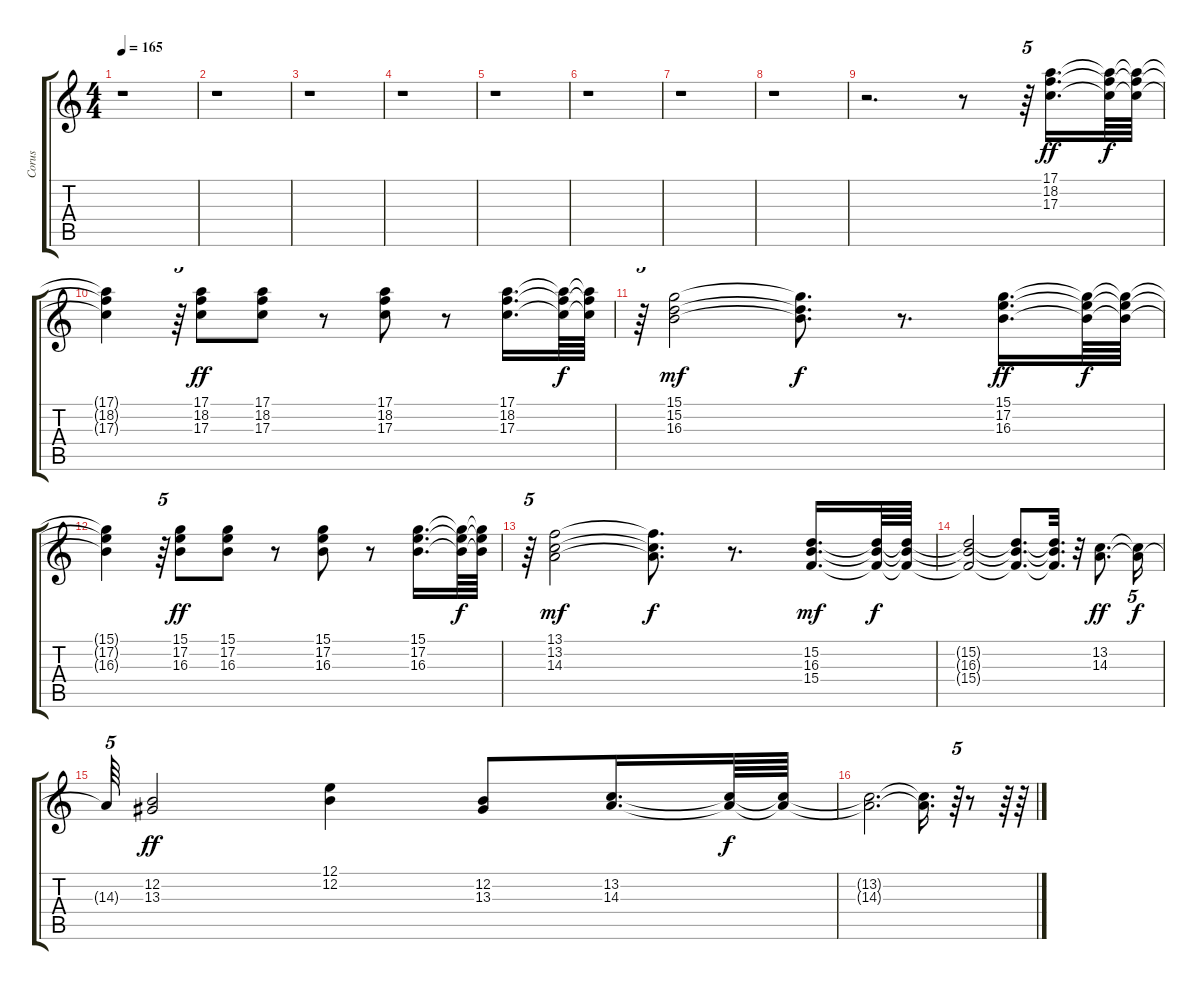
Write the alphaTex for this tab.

\track ("Corus" "Corus") {instrument lead2sawtooth}
\staff {score tabs}
\tuning (E4 B3 G3 D3 A2 E2) {hide}
\ts (4 4)
\tempo 165
\clef g2
\ks c
r.1{dy f} |
r.1 |
r.1 |
r.1 |
r.1 |
r.1 |
r.1 |
r.1 |
r.2{d} r.8 r.64{tu (5 4)} (17.1 18.2 17.3).16{d dy ff} (17.1{t} 18.2{t} 17.3{t}).64{dy f} (17.1{t} 18.2{t} 17.3{t}).64 |
(17.1{t} 18.2{t} 17.3{t}).4 r.64{tu (5 4)} (17.1 18.2 17.3).8{dy ff} (17.1 18.2 17.3).8 r.8 (17.1 18.2 17.3).8 r.8 (17.1 18.2 17.3).16{d} (17.1{t} 18.2{t} 17.3{t}).64{dy f} (17.1{t} 18.2{t} 17.3{t}).64 |
r.64{tu (5 4)} (15.1 15.2 16.3).2{dy mf} (15.1{t} 15.2{t} 16.3{t}).8{d dy f} r.8{d} (15.1 17.2 16.3).16{d dy ff} (15.1{t} 17.2{t} 16.3{t}).64{dy f} (15.1{t} 17.2{t} 16.3{t}).64 |
(15.1{t} 17.2{t} 16.3{t}).4 r.64{tu (5 4)} (15.1 17.2 16.3).8{dy ff} (15.1 17.2 16.3).8 r.8 (15.1 17.2 16.3).8 r.8 (15.1 17.2 16.3).16{d} (15.1{t} 17.2{t} 16.3{t}).64{dy f} (15.1{t} 17.2{t} 16.3{t}).64 |
r.64{tu (5 4)} (13.1 13.2 14.3).2{dy mf} (13.1{t} 13.2{t} 14.3{t}).8{d dy f} r.8{d} (15.2 16.3 15.4).16{d dy mf} (15.2{t} 16.3{t} 15.4{t}).64{dy f} (15.2{t} 16.3{t} 15.4{t}).64 |
(15.2{t} 16.3{t} 15.4{t}).2 (15.2{t} 16.3{t} 15.4{t}).8{d} (15.2{t} 16.3{t} 15.4{t}).32{d} r.32 (13.2 14.3).8{d dy ff} (13.2{t} 14.3{t}).16{tu (5 4) dy f} |
14.3{t}.64{tu (5 4)} (12.2 13.3).2{dy ff} (12.1 12.2).4 (12.2 13.3).8 (13.2 14.3).16{d} (13.2{t} 14.3{t}).64{dy f} (13.2{t} 14.3{t}).64 |
(13.2{t} 14.3{t}).2{d} (13.2{t} 14.3{t}).16{d} r.64{tu (5 4)} r.8 r.64 r.64
